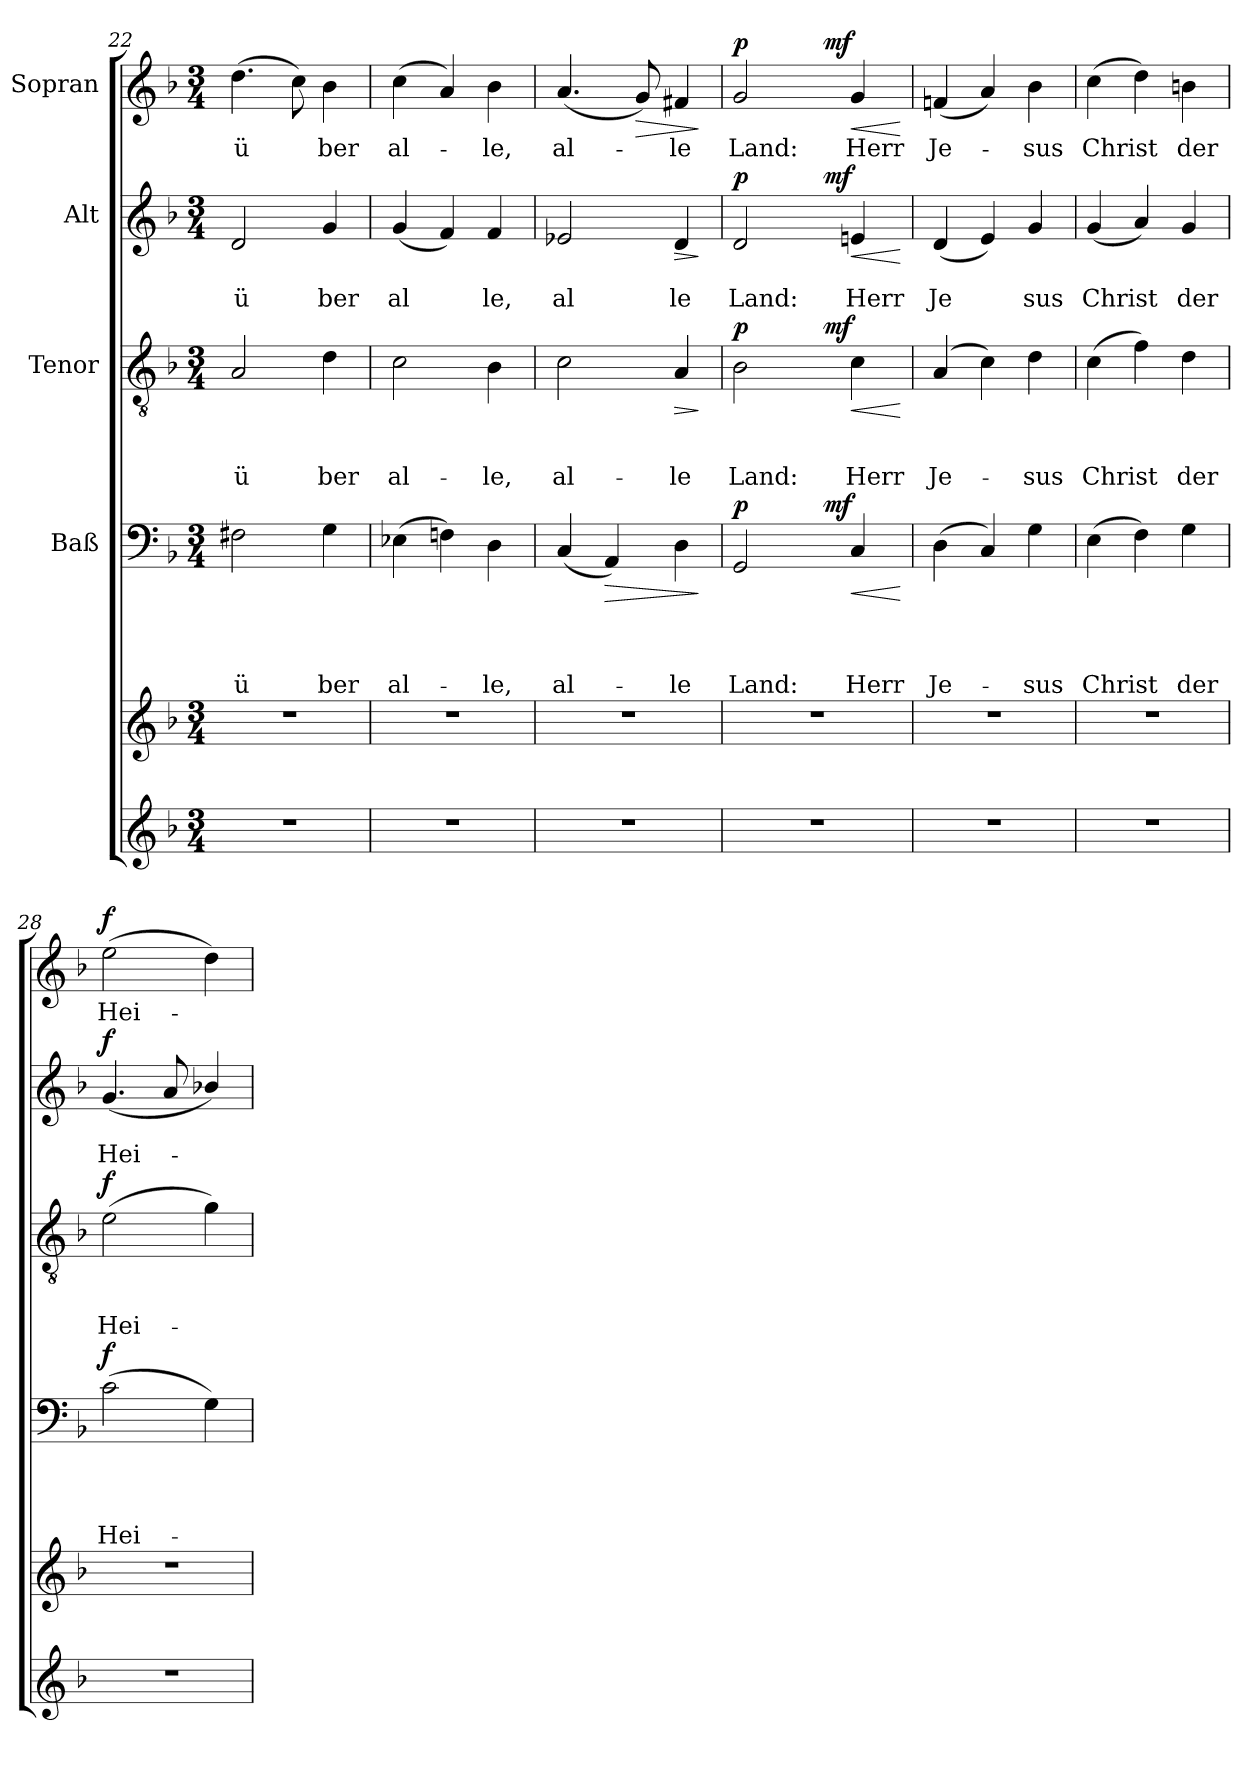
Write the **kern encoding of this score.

**kern	**kern	**kern	**text	**text	**text	**text	**dynam	**kern	**text	**text	**text	**dynam	**kern	**text	**text	**dynam	**kern	**text	**dynam
*part6	*part5	*part4	*part4	*part4	*part4	*part4	*part4	*part3	*part3	*part3	*part3	*part3	*part2	*part2	*part2	*part2	*part1	*part1	*part1
*staff6	*staff5	*staff4	*staff4	*staff4	*staff4	*staff4	*staff4	*staff3	*staff3	*staff3	*staff3	*staff3	*staff2	*staff2	*staff2	*staff2	*staff1	*staff1	*staff1
*	*	*I"Baß	*	*	*	*	*	*I"Tenor	*	*	*	*	*I"Alt	*	*	*	*I"Sopran	*	*
*clefG2	*clefG2	*clefF4	*	*	*	*	*	*clefGv2	*	*	*	*	*clefG2	*	*	*	*clefG2	*	*
*k[b-]	*k[b-]	*k[b-]	*	*	*	*	*	*k[b-]	*	*	*	*	*k[b-]	*	*	*	*k[b-]	*	*
*F:	*F:	*F:	*	*	*	*	*	*F:	*	*	*	*	*F:	*	*	*	*F:	*	*
*M3/4	*M3/4	*M3/4	*	*	*	*	*	*M3/4	*	*	*	*	*M3/4	*	*	*	*M3/4	*	*
=22	=22	=22	=22	=22	=22	=22	=22	=22	=22	=22	=22	=22	=22	=22	=22	=22	=22	=22	=22
!	!	!	!	!	!	!LO:LY:b:rj	!	!	!	!	!LO:LY:b:rj	!	!	!	!LO:LY:b:rj	!	!	!LO:LY:b:rj	!
2.r	2.r	2F#X\	.	.	.	ü	.	2A/	.	.	ü	.	2d/	.	ü	.	(>4.dd\	ü	.
.	.	.	.	.	.	.	.	.	.	.	.	.	.	.	.	.	8cc\)	.	.
!	!	!	!	!	!	!LO:LY:b:rj	!	!	!	!	!LO:LY:b:rj	!	!	!	!LO:LY:b:rj	!	!	!LO:LY:b:rj	!
.	.	4G\	.	.	.	ber	.	4d\	.	.	ber	.	4g/	.	ber	.	4b-\	ber	.
!!LO:LB:g=z
=23	=23	=23	=23	=23	=23	=23	=23	=23	=23	=23	=23	=23	=23	=23	=23	=23	=23	=23	=23
!	!	!	!	!	!	!LO:LY:b:rj	!	!	!	!	!LO:LY:b:rj	!	!	!	!LO:LY:b:rj	!	!	!LO:LY:b:rj	!
2.r	2.r	(>4E-X\	.	.	.	al-	.	2c\	.	.	al-	.	(<4g/	.	al	.	(>4cc\	al-	.
.	.	4Fn\)	.	.	.	.	.	.	.	.	.	.	4f/)	.	.	.	4a/)	.	.
!	!	!	!	!	!	!LO:LY:b:rj	!	!	!	!	!LO:LY:b:rj	!	!	!	!LO:LY:b:rj	!	!	!LO:LY:b:rj	!
.	.	4D\	.	.	.	-le,	.	4B-\	.	.	-le,	.	4f/	.	le,	.	4b-\	-le,	.
=24	=24	=24	=24	=24	=24	=24	=24	=24	=24	=24	=24	=24	=24	=24	=24	=24	=24	=24	=24
!	!	!	!	!	!	!LO:LY:b:rj	!	!	!	!	!LO:LY:b:rj	!	!	!	!LO:LY:b:rj	!	!	!LO:LY:b:rj	!
2.r	2.r	(<4C/	.	.	.	al-	.	2c\	.	.	al-	.	2e-X/	.	al	.	(<4.a/	al-	.
!	!	!	!	!	!	!	!LO:HP:b	!	!	!	!	!	!	!	!	!	!	!	!
.	.	4AA/)	.	.	.	.	>	.	.	.	.	.	.	.	.	.	.	.	.
!	!	!	!	!	!	!	!	!	!	!	!	!	!	!	!	!	!	!	!LO:HP:b
.	.	.	.	.	.	.	.	.	.	.	.	.	.	.	.	.	8g/)	.	>
!	!	!	!	!	!	!LO:LY:b:rj	!	!	!	!	!LO:LY:b:rj	!LO:HP:b	!	!	!LO:LY:b:rj	!LO:HP:b	!	!LO:LY:b:rj	!
.	.	4D\	.	.	.	-le	.	4A/	.	.	-le	>	4d/	.	le	>	4f#X/	-le	.
.	.	.	.	.	.	.	]	.	.	.	.	]	.	.	.	]	.	.	]
=25	=25	=25	=25	=25	=25	=25	=25	=25	=25	=25	=25	=25	=25	=25	=25	=25	=25	=25	=25
!	!	!	!	!	!	!LO:LY:b:rj	!LO:DY:a	!	!	!	!LO:LY:b:rj	!LO:DY:a	!	!	!LO:LY:b:rj	!LO:DY:a	!	!LO:LY:b:rj	!LO:DY:a
*	*	*^	*	*	*	*	*	*^	*	*	*	*	*^	*	*	*	*^	*	*
2.r	2.r	2GG/	4ryy	.	.	.	Land:	p	2B-\	4ryy	.	.	Land:	p	2d/	4ryy	.	Land:	p	2g/	4ryy	Land:	p
.	.	.	8ryy	.	.	.	.	.	.	8ryy	.	.	.	.	.	8ryy	.	.	.	.	8ryy	.	.
.	.	.	32ryy	.	.	.	.	.	.	32ryy	.	.	.	.	.	32ryy	.	.	.	.	32ryy	.	.
!	!	!	!	!	!	!	!	!LO:DY:a	!	!	!	!	!	!LO:DY:a	!	!	!	!	!LO:DY:a	!	!	!	!LO:DY:a
.	.	.	4ryy	.	.	.	.	mf	.	4ryy	.	.	.	mf	.	4ryy	.	.	mf	.	4ryy	.	mf
!	!	!	!	!	!	!	!LO:LY:b:rj	!LO:HP:b	!	!	!	!	!LO:LY:b:rj	!LO:HP:b	!	!	!	!LO:LY:b:rj	!LO:HP:b	!	!	!LO:LY:b:rj	!LO:HP:b
.	.	4C/	.	.	.	.	Herr	<	4c\	.	.	.	Herr	<	4en/	.	.	Herr	<	4g/	.	Herr	<
.	.	.	16.ryy	.	.	.	.	.	.	16.ryy	.	.	.	.	.	16.ryy	.	.	.	.	16.ryy	.	.
.	.	.	.	.	.	.	.	[	.	.	.	.	.	[	.	.	.	.	[	.	.	.	[
=26	=26	=26	=26	=26	=26	=26	=26	=26	=26	=26	=26	=26	=26	=26	=26	=26	=26	=26	=26	=26	=26	=26	=26
!	!	!	!	!	!	!	!LO:LY:b:rj	!	!	!	!	!	!LO:LY:b:rj	!	!	!	!	!LO:LY:b:rj	!	!	!	!LO:LY:b:rj	!
*	*	*v	*v	*	*	*	*	*	*	*	*	*	*	*	*v	*v	*	*	*	*v	*v	*	*
*	*	*	*	*	*	*	*	*v	*v	*	*	*	*	*	*	*	*	*	*	*
2.r	2.r	(>4D\	.	.	.	Je-	.	(>4A/	.	.	Je-	.	(<4d/	.	Je	.	(<4fn/	Je-	.
.	.	4C/)	.	.	.	.	.	4c\)	.	.	.	.	4e/)	.	.	.	4a/)	.	.
!	!	!	!	!	!	!LO:LY:b:rj	!	!	!	!	!LO:LY:b:rj	!	!	!	!LO:LY:b:rj	!	!	!LO:LY:b:rj	!
.	.	4G\	.	.	.	-sus	.	4d\	.	.	-sus	.	4g/	.	sus	.	4b-\	-sus	.
=27	=27	=27	=27	=27	=27	=27	=27	=27	=27	=27	=27	=27	=27	=27	=27	=27	=27	=27	=27
!	!	!	!	!	!	!LO:LY:b:rj	!	!	!	!	!LO:LY:b:rj	!	!	!	!LO:LY:b:rj	!	!	!LO:LY:b:rj	!
2.r	2.r	(>4E\	.	.	.	Christ	.	(>4c\	.	.	Christ	.	(<4g/	.	Christ	.	(>4cc\	Christ	.
.	.	4F\)	.	.	.	.	.	4f\)	.	.	.	.	4a/)	.	.	.	4dd\)	.	.
!	!	!	!	!	!	!LO:LY:b:rj	!	!	!	!	!LO:LY:b:rj	!	!	!	!LO:LY:b:rj	!	!	!LO:LY:b:rj	!
.	.	4G\	.	.	.	der	.	4d\	.	.	der	.	4g/	.	der	.	4bn\	der	.
!!LO:PB:g=z
=28	=28	=28	=28	=28	=28	=28	=28	=28	=28	=28	=28	=28	=28	=28	=28	=28	=28	=28	=28
!	!	!	!	!	!	!LO:LY:b:rj	!LO:DY:a	!	!	!	!LO:LY:b:rj	!LO:DY:a	!	!	!LO:LY:b:rj	!LO:DY:a	!	!LO:LY:b:rj	!LO:DY:a
2.r	2.r	(>2c\	.	.	.	Hei-	f	(>2e\	.	.	Hei-	f	(<4.g/	.	Hei-	f	(>2ee\	Hei-	f
.	.	.	.	.	.	.	.	.	.	.	.	.	8a/	.	.	.	.	.	.
.	.	4G\)	.	.	.	.	.	4g\)	.	.	.	.	4b-X/)	.	.	.	4dd\)	.	.
=	=	=	=	=	=	=	=	=	=	=	=	=	=	=	=	=	=	=	=
*-	*-	*-	*-	*-	*-	*-	*-	*-	*-	*-	*-	*-	*-	*-	*-	*-	*-	*-	*-
